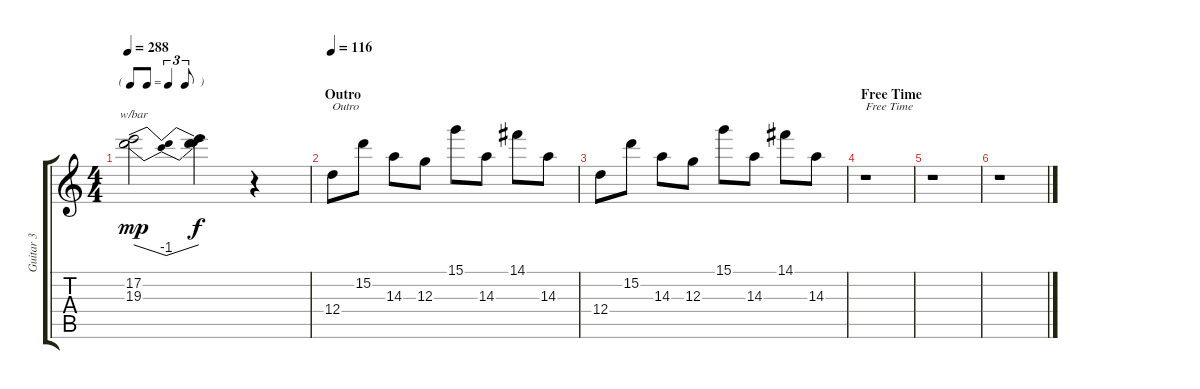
\track ("Guitar 3" "Guitar 3") {instrument overdrivenguitar}
\staff {score tabs}
\tuning (E4 B3 G3 D3 A2 E2) {hide}
\ts (4 4)
\tf triplet8th
\tempo 288
\clef g2
\ks c
(17.2 19.3).2{tbe (dip default 0 0 30 -4 60 0) dy mp} (17.2{t} 19.3{t}).4{dy f} r.4 |
\section ("" "Outro")
\tempo 116
12.4.8{txt "Outro"} 15.2.8 14.3.8 12.3.8 15.1.8 14.3.8 14.1.8 14.3.8 |
12.4.8 15.2.8 14.3.8 12.3.8 15.1.8 14.3.8 14.1.8 14.3.8 |
\section ("" "Free Time")
r.1{txt "Free Time"} |
r.1 |
r.1
